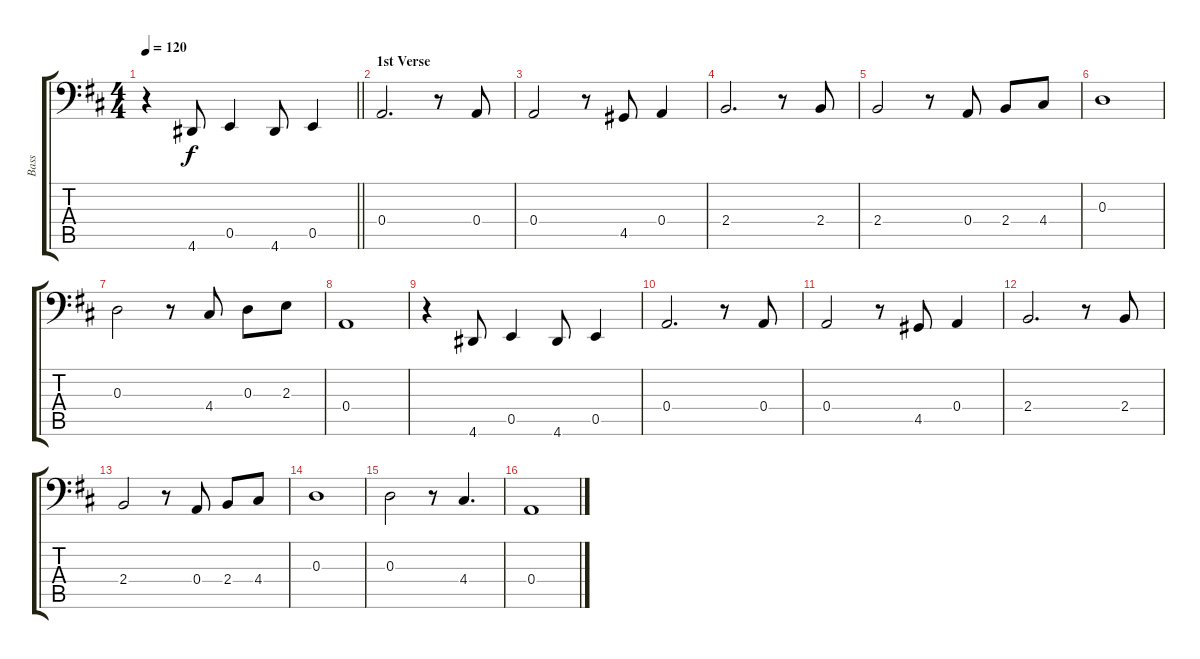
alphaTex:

\track ("Bass" "Bass") {instrument electricbassfinger}
\staff {score tabs}
\tuning (C3 G2 D2 A1 E1 B0) {hide}
\ts (4 4)
\tempo 120
\clef f4
\barLineRight lightlight
\ks d
r.4{dy f} 4.6.8 0.5.4 4.6.8 0.5.4 |
\section ("" "1st Verse")
0.4.2{d} r.8 0.4.8 |
0.4.2 r.8 4.5.8 0.4.4 |
2.4.2{d} r.8 2.4.8 |
2.4.2 r.8 0.4.8 2.4.8 4.4.8 |
0.3.1 |
0.3.2 r.8 4.4.8 0.3.8 2.3.8 |
0.4.1 |
r.4 4.6.8 0.5.4 4.6.8 0.5.4 |
0.4.2{d} r.8 0.4.8 |
0.4.2 r.8 4.5.8 0.4.4 |
2.4.2{d} r.8 2.4.8 |
2.4.2 r.8 0.4.8 2.4.8 4.4.8 |
0.3.1 |
0.3.2 r.8 4.4.4{d} |
0.4.1
